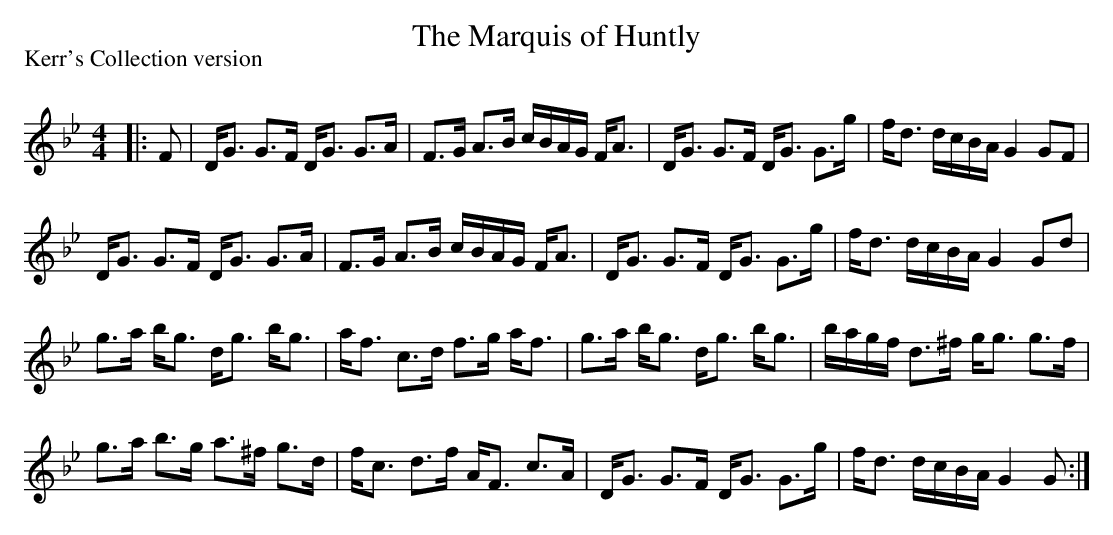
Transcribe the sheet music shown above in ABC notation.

X:1
T: The Marquis of Huntly
P:Kerr's Collection version
Q: 128
K:Bb
M:4/4
L:1/16
|:F2|DG3 G3F DG3 G3A|F3G A3B cBAG FA3|DG3 G3F DG3 G3g|fd3 dcBA G4 G2F2|
DG3 G3F DG3 G3A|F3G A3B cBAG FA3|DG3 G3F DG3 G3g|fd3 dcBA G4 G2d2|
g3a bg3 dg3 bg3|af3 c3d f3g af3|g3a bg3 dg3 bg3|bagf d3^f gg3 g3f|
g3a b3g a3^f g3d|fc3 d3f AF3 c3A|DG3 G3F DG3 G3g|fd3 dcBA G4 G2:|
